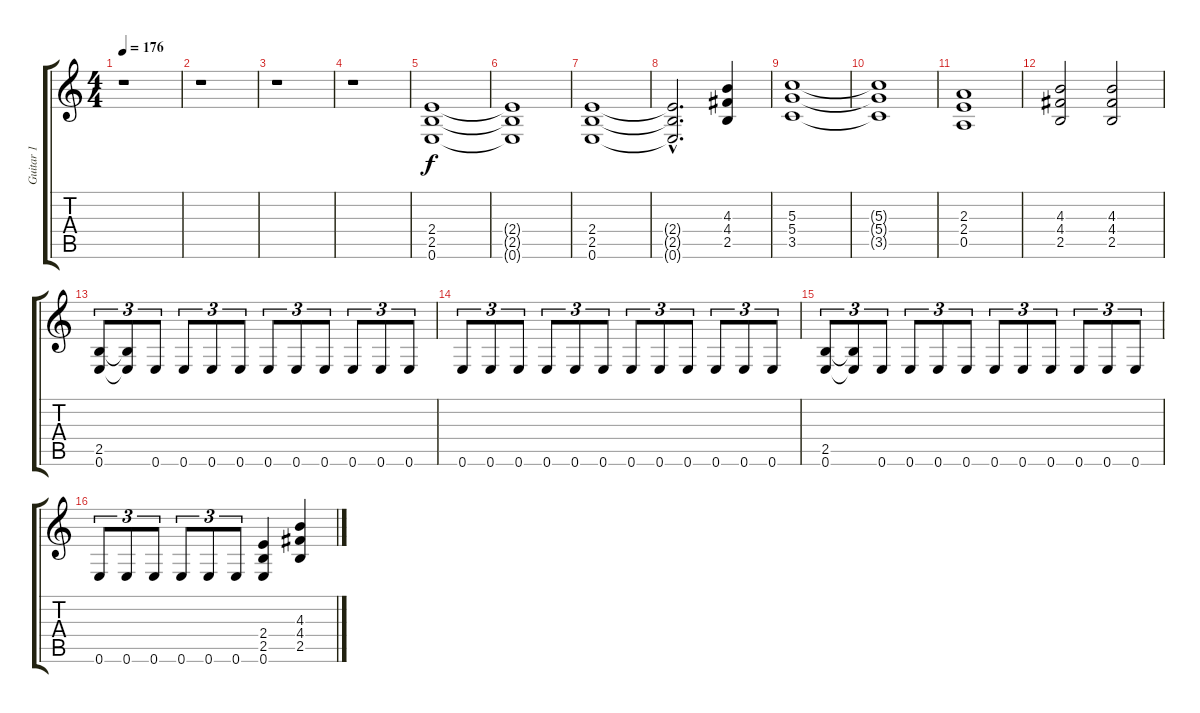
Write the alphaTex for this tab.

\track ("Guitar 1" "Guitar 1") {instrument overdrivenguitar}
\staff {score tabs}
\tuning (E4 B3 G3 D3 A2 E2) {hide}
\ts (4 4)
\tempo 176
\clef g2
\ks c
r.1{dy f instrument overdrivenguitar} |
r.1 |
r.1 |
r.1 |
(2.4 2.5 0.6).1 |
(2.4{t} 2.5{t} 0.6{t}).1 |
(2.4 2.5 0.6).1 |
(2.4{hac t} 2.5{hac t} 0.6{hac t}).2{d} (4.3 4.4 2.5).4 |
(5.3 5.4 3.5).1 |
(5.3{t} 5.4{t} 3.5{t}).1 |
(2.3 2.4 0.5).1 |
(4.3 4.4 2.5).2 (4.3 4.4 2.5).2 |
(2.5 0.6).8{tu (3 2)} (2.5{t} 0.6{t}).8{tu (3 2)} 0.6.8{tu (3 2)} 0.6.8{tu (3 2)} 0.6.8{tu (3 2)} 0.6.8{tu (3 2)} 0.6.8{tu (3 2)} 0.6.8{tu (3 2)} 0.6.8{tu (3 2)} 0.6.8{tu (3 2)} 0.6.8{tu (3 2)} 0.6.8{tu (3 2)} |
0.6.8{tu (3 2)} 0.6.8{tu (3 2)} 0.6.8{tu (3 2)} 0.6.8{tu (3 2)} 0.6.8{tu (3 2)} 0.6.8{tu (3 2)} 0.6.8{tu (3 2)} 0.6.8{tu (3 2)} 0.6.8{tu (3 2)} 0.6.8{tu (3 2)} 0.6.8{tu (3 2)} 0.6.8{tu (3 2)} |
(2.5 0.6).8{tu (3 2)} (2.5{t} 0.6{t}).8{tu (3 2)} 0.6.8{tu (3 2)} 0.6.8{tu (3 2)} 0.6.8{tu (3 2)} 0.6.8{tu (3 2)} 0.6.8{tu (3 2)} 0.6.8{tu (3 2)} 0.6.8{tu (3 2)} 0.6.8{tu (3 2)} 0.6.8{tu (3 2)} 0.6.8{tu (3 2)} |
0.6.8{tu (3 2)} 0.6.8{tu (3 2)} 0.6.8{tu (3 2)} 0.6.8{tu (3 2)} 0.6.8{tu (3 2)} 0.6.8{tu (3 2)} (2.4 2.5 0.6).4 (4.3 4.4 2.5).4
